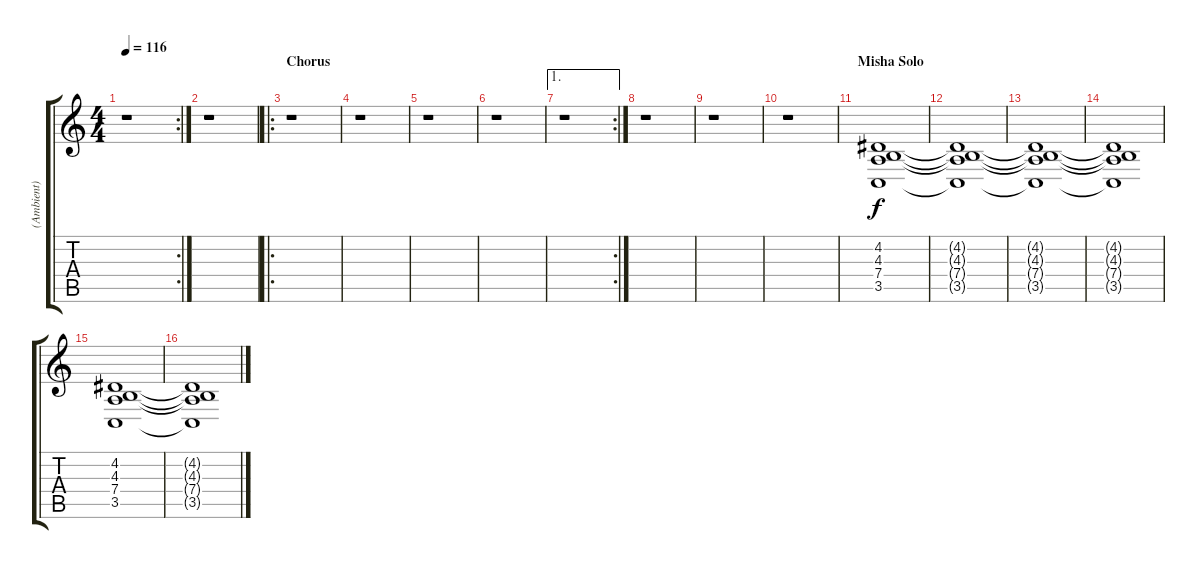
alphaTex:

\track ("(Ambient)" "(Ambient)") {instrument stringensemble2}
\staff {score tabs}
\tuning (E4 B3 G3 D3 A2 E2) {hide}
\rc 2
\ts (4 4)
\tempo 116
\clef g2
\ks c
r.1{dy f} |
r.1 |
\ro
\section ("" "Chorus")
r.1 |
r.1 |
r.1 |
r.1 |
\ae 1
\rc 2
r.1 |
r.1 |
r.1 |
r.1 |
\section ("" "Misha Solo")
(4.2 4.3 7.4 3.5).1 |
(4.2{t} 4.3{t} 7.4{t} 3.5{t}).1 |
(4.2{t} 4.3{t} 7.4{t} 3.5{t}).1 |
(4.2{t} 4.3{t} 7.4{t} 3.5{t}).1 |
(4.2 4.3 7.4 3.5).1 |
(4.2{t} 4.3{t} 7.4{t} 3.5{t}).1
